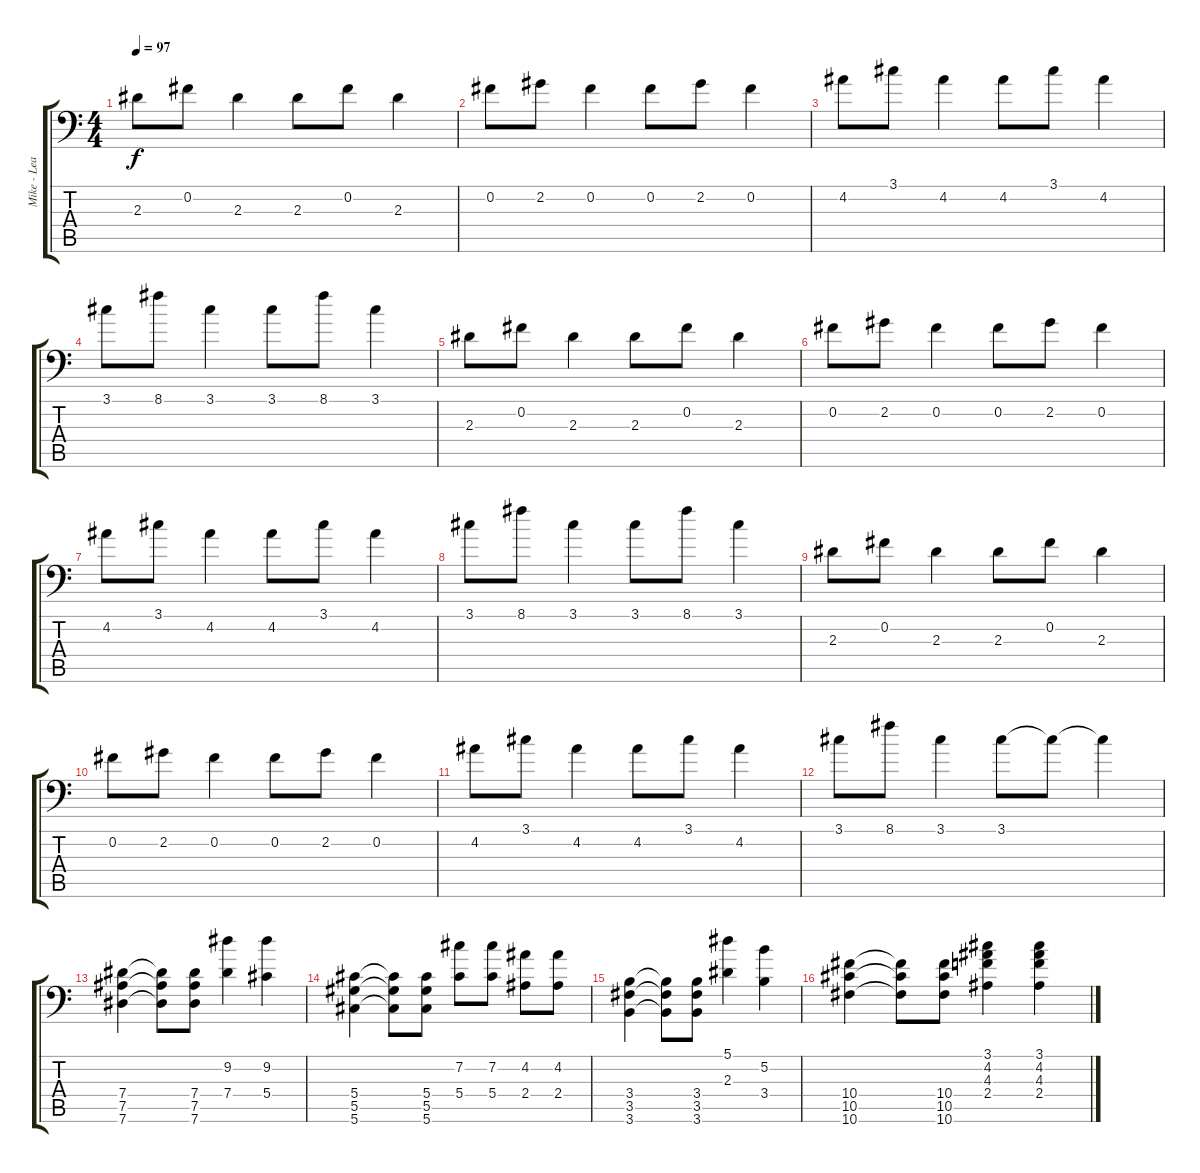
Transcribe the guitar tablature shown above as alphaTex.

\track ("Mike - Lead" "Mike - Lea") {instrument acousticguitarsteel}
\staff {score tabs}
\tuning (Bb3 Gb3 Db3 Ab2 Eb2 Ab1) {hide}
\ts (4 4)
\tempo 97
\clef f4
\ks c
2.3.8{dy f} 0.2.8 2.3.4 2.3.8 0.2.8 2.3.4 |
0.2.8 2.2.8 0.2.4 0.2.8 2.2.8 0.2.4 |
4.2.8 3.1.8 4.2.4 4.2.8 3.1.8 4.2.4 |
3.1.8 8.1.8 3.1.4 3.1.8 8.1.8 3.1.4 |
2.3.8 0.2.8 2.3.4 2.3.8 0.2.8 2.3.4 |
0.2.8 2.2.8 0.2.4 0.2.8 2.2.8 0.2.4 |
4.2.8 3.1.8 4.2.4 4.2.8 3.1.8 4.2.4 |
3.1.8 8.1.8 3.1.4 3.1.8 8.1.8 3.1.4 |
2.3.8 0.2.8 2.3.4 2.3.8 0.2.8 2.3.4 |
0.2.8 2.2.8 0.2.4 0.2.8 2.2.8 0.2.4 |
4.2.8 3.1.8 4.2.4 4.2.8 3.1.8 4.2.4 |
3.1.8 8.1.8 3.1.4 3.1.8 3.1{t}.8 3.1{t}.4 |
(7.4 7.5 7.6).4 (7.4{t} 7.5{t} 7.6{t}).8 (7.4 7.5 7.6).8 (9.2 7.4).4 (9.2 5.4).4 |
(5.4 5.5 5.6).4 (5.4{t} 5.5{t} 5.6{t}).8 (5.4 5.5 5.6).8 (7.2 5.4).8 (7.2 5.4).8 (4.2 2.4).8 (4.2 2.4).8 |
(3.4 3.5 3.6).4 (3.4{t} 3.5{t} 3.6{t}).8 (3.4 3.5 3.6).8 (5.1 2.3).4 (5.2 3.4).4 |
(10.4 10.5 10.6).4 (10.4{t} 10.5{t} 10.6{t}).8 (10.4 10.5 10.6).8 (3.1 4.2 4.3 2.4).4 (3.1 4.2 4.3 2.4).4
